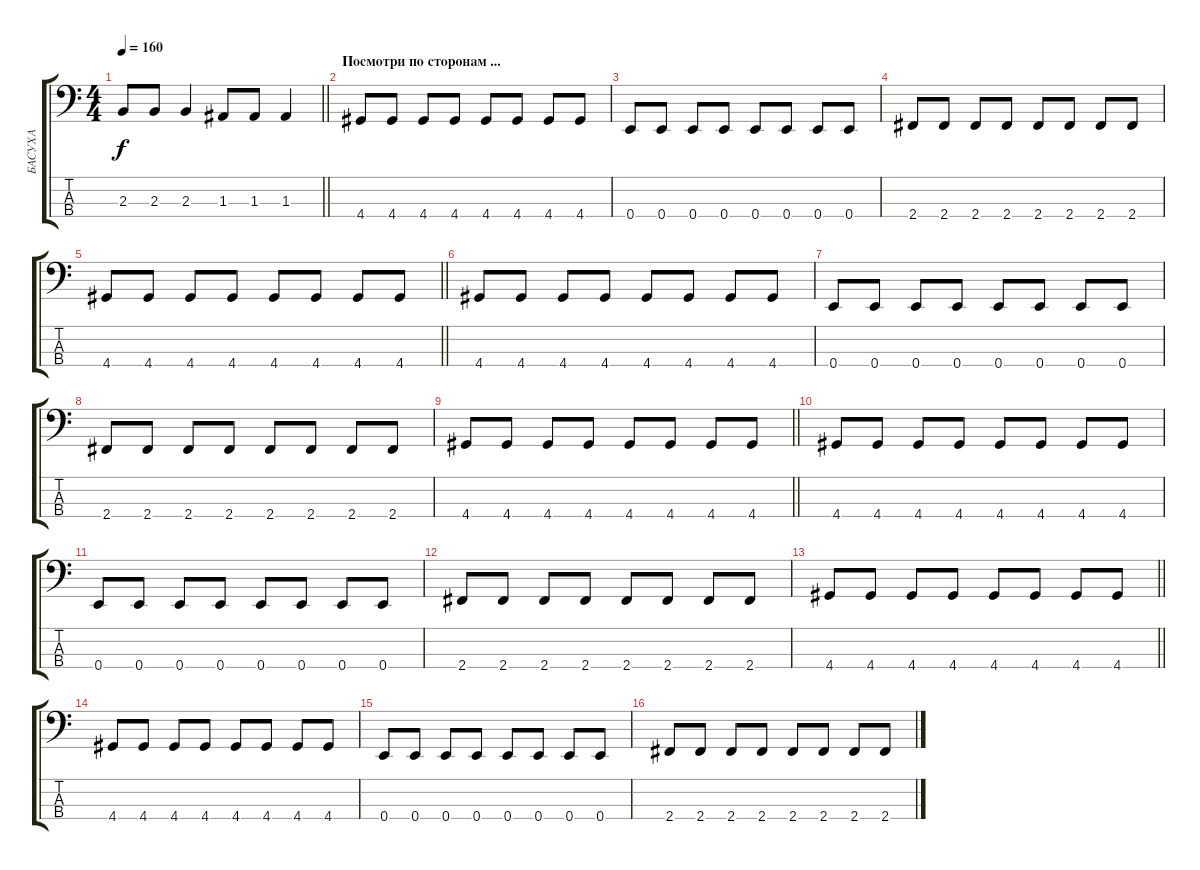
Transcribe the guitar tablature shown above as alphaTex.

\track ("БАСУХА" "БАСУХА") {instrument electricbassfinger}
\staff {score tabs}
\tuning (G2 D2 A1 E1) {hide}
\ts (4 4)
\tempo 160
\clef f4
\barLineRight lightlight
\ks c
2.3.8{dy f} 2.3.8 2.3.4 1.3.8 1.3.8 1.3.4 |
\section ("" "Посмотри по сторонам ...")
4.4.8 4.4.8 4.4.8 4.4.8 4.4.8 4.4.8 4.4.8 4.4.8 |
0.4.8 0.4.8 0.4.8 0.4.8 0.4.8 0.4.8 0.4.8 0.4.8 |
2.4.8 2.4.8 2.4.8 2.4.8 2.4.8 2.4.8 2.4.8 2.4.8 |
\barLineRight lightlight
4.4.8 4.4.8 4.4.8 4.4.8 4.4.8 4.4.8 4.4.8 4.4.8 |
\section ("" "")
4.4.8 4.4.8 4.4.8 4.4.8 4.4.8 4.4.8 4.4.8 4.4.8 |
0.4.8 0.4.8 0.4.8 0.4.8 0.4.8 0.4.8 0.4.8 0.4.8 |
2.4.8 2.4.8 2.4.8 2.4.8 2.4.8 2.4.8 2.4.8 2.4.8 |
\barLineRight lightlight
4.4.8 4.4.8 4.4.8 4.4.8 4.4.8 4.4.8 4.4.8 4.4.8 |
4.4.8 4.4.8 4.4.8 4.4.8 4.4.8 4.4.8 4.4.8 4.4.8 |
0.4.8 0.4.8 0.4.8 0.4.8 0.4.8 0.4.8 0.4.8 0.4.8 |
2.4.8 2.4.8 2.4.8 2.4.8 2.4.8 2.4.8 2.4.8 2.4.8 |
\barLineRight lightlight
4.4.8 4.4.8 4.4.8 4.4.8 4.4.8 4.4.8 4.4.8 4.4.8 |
4.4.8 4.4.8 4.4.8 4.4.8 4.4.8 4.4.8 4.4.8 4.4.8 |
0.4.8 0.4.8 0.4.8 0.4.8 0.4.8 0.4.8 0.4.8 0.4.8 |
2.4.8 2.4.8 2.4.8 2.4.8 2.4.8 2.4.8 2.4.8 2.4.8
